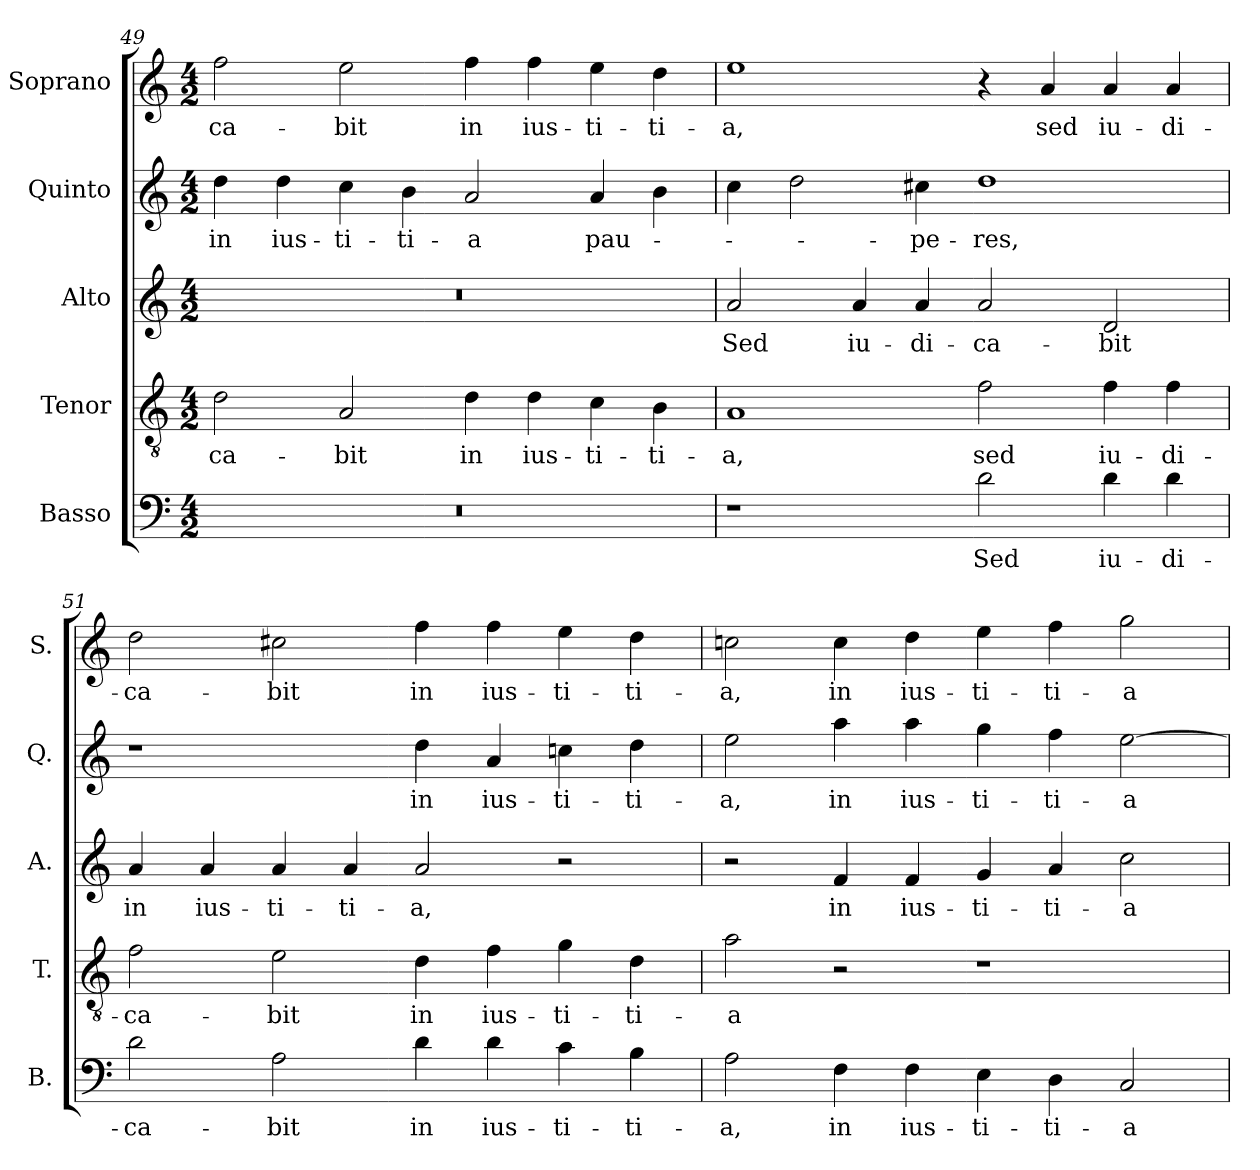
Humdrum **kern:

**kern	**text	**kern	**text	**kern	**text	**kern	**text	**kern	**text
*part5	*part5	*part4	*part4	*part3	*part3	*part2	*part2	*part1	*part1
*staff5	*staff5	*staff4	*staff4	*staff3	*staff3	*staff2	*staff2	*staff1	*staff1
*I"Basso	*	*I"Tenor	*	*I"Alto	*	*I"Quinto	*	*I"Soprano	*
*I'B.	*	*I'T.	*	*I'A.	*	*I'Q.	*	*I'S.	*
*clefF4	*	*clefGv2	*	*clefG2	*	*clefG2	*	*clefG2	*
*	*	*ITrd7c12	*	*	*	*	*	*	*
*k[]	*	*k[]	*	*k[]	*	*k[]	*	*k[]	*
*C:	*	*C:	*	*C:	*	*C:	*	*C:	*
*M4/2	*	*M4/2	*	*M4/2	*	*M4/2	*	*M4/2	*
=49	=49	=49	=49	=49	=49	=49	=49	=49	=49
!LO:N:vis=1	!	!	!	!	!	!	!	!	!
!	!	!	!LO:LY:b:color=#000000	!LO:N:vis=1	!	!	!	!	!
!	!	!	!	!	!	!	!LO:LY:b:color=#000000	!	!
!	!	!	!	!	!	!	!	!	!LO:LY:b:color=#000000
0r	.	2Di\	-ca-	0r	.	4ddi\	in	2ffi\	-ca-
!	!	!	!	!	!	!	!LO:LY:b:color=#000000	!	!
.	.	.	.	.	.	4ddi\	ius-	.	.
!	!	!	!LO:LY:b:color=#000000	!	!	!	!	!	!
!	!	!	!	!	!	!	!LO:LY:b:color=#000000	!	!
!	!	!	!	!	!	!	!	!	!LO:LY:b:color=#000000
.	.	2AAi/	-bit	.	.	4cci\	-ti-	2eei\	-bit
!	!	!	!	!	!	!	!LO:LY:b:color=#000000	!	!
.	.	.	.	.	.	4bi\	-ti-	.	.
!	!	!	!LO:LY:b:color=#000000	!	!	!	!	!	!
!	!	!	!	!	!	!	!LO:LY:b:color=#000000	!	!
!	!	!	!	!	!	!	!	!	!LO:LY:b:color=#000000
.	.	4Di\	in	.	.	2ai/	-a	4ffi\	in
!	!	!	!LO:LY:b:color=#000000	!	!	!	!	!	!
!	!	!	!	!	!	!	!	!	!LO:LY:b:color=#000000
.	.	4Di\	ius-	.	.	.	.	4ffi\	ius-
!	!	!	!LO:LY:b:color=#000000	!	!	!	!	!	!
!	!	!	!	!	!	!	!LO:LY:b:color=#000000	!	!
!	!	!	!	!	!	!	!	!	!LO:LY:b:color=#000000
.	.	4Ci\	-ti-	.	.	4ai/	pau-	4eei\	-ti-
!	!	!	!LO:LY:b:color=#000000	!	!	!	!	!	!
!	!	!	!	!	!	!	!	!	!LO:LY:b:color=#000000
.	.	4BBi\	-ti-	.	.	4bi\	.	4ddi\	-ti-
=50	=50	=50	=50	=50	=50	=50	=50	=50	=50
!	!	!	!LO:LY:b:color=#000000	!	!	!	!	!	!
!	!	!	!	!	!LO:LY:b:color=#000000	!	!	!	!
!	!	!	!	!	!	!	!	!	!LO:LY:b:color=#000000
1r	.	1AAi	-a,	2ai/	Sed	4cci\	.	1eei	-a,
.	.	.	.	.	.	2ddi\	.	.	.
!	!	!	!	!	!LO:LY:b:color=#000000	!	!	!	!
.	.	.	.	4ai/	iu-	.	.	.	.
!	!	!	!	!	!LO:LY:b:color=#000000	!	!	!	!
!	!	!	!	!	!	!	!LO:LY:b:color=#000000	!	!
.	.	.	.	4ai/	-di-	4cc#Xi\	-pe-	.	.
!	!LO:LY:b:color=#000000	!	!	!	!	!	!	!	!
!	!	!	!LO:LY:b:color=#000000	!	!	!	!	!	!
!	!	!	!	!	!LO:LY:b:color=#000000	!	!	!	!
!	!	!	!	!	!	!	!LO:LY:b:color=#000000	!	!
2di\	Sed	2Fi\	sed	2ai/	-ca-	1ddi	-res,	4r	.
!	!	!	!	!	!	!	!	!	!LO:LY:b:color=#000000
.	.	.	.	.	.	.	.	4ai/	sed
!	!LO:LY:b:color=#000000	!	!	!	!	!	!	!	!
!	!	!	!LO:LY:b:color=#000000	!	!	!	!	!	!
!	!	!	!	!	!LO:LY:b:color=#000000	!	!	!	!
!	!	!	!	!	!	!	!	!	!LO:LY:b:color=#000000
4di\	iu-	4Fi\	iu-	2di/	-bit	.	.	4ai/	iu-
!	!LO:LY:b:color=#000000	!	!	!	!	!	!	!	!
!	!	!	!LO:LY:b:color=#000000	!	!	!	!	!	!
!	!	!	!	!	!	!	!	!	!LO:LY:b:color=#000000
4di\	-di-	4Fi\	-di-	.	.	.	.	4ai/	-di-
!!LO:LB:g=z
=51	=51	=51	=51	=51	=51	=51	=51	=51	=51
!	!LO:LY:b:color=#000000	!	!	!	!	!	!	!	!
!	!	!	!LO:LY:b:color=#000000	!	!	!	!	!	!
!	!	!	!	!	!LO:LY:b:color=#000000	!	!	!	!
!	!	!	!	!	!	!	!	!	!LO:LY:b:color=#000000
2di\	-ca-	2Fi\	-ca-	4ai/	in	1r	.	2ddi\	-ca-
!	!	!	!	!	!LO:LY:b:color=#000000	!	!	!	!
.	.	.	.	4ai/	ius-	.	.	.	.
!	!LO:LY:b:color=#000000	!	!	!	!	!	!	!	!
!	!	!	!LO:LY:b:color=#000000	!	!	!	!	!	!
!	!	!	!	!	!LO:LY:b:color=#000000	!	!	!	!
!	!	!	!	!	!	!	!	!	!LO:LY:b:color=#000000
2Ai\	-bit	2Ei\	-bit	4ai/	-ti-	.	.	2cc#Xi\	-bit
!	!	!	!	!	!LO:LY:b:color=#000000	!	!	!	!
.	.	.	.	4ai/	-ti-	.	.	.	.
!	!LO:LY:b:color=#000000	!	!	!	!	!	!	!	!
!	!	!	!LO:LY:b:color=#000000	!	!	!	!	!	!
!	!	!	!	!	!LO:LY:b:color=#000000	!	!	!	!
!	!	!	!	!	!	!	!LO:LY:b:color=#000000	!	!
!	!	!	!	!	!	!	!	!	!LO:LY:b:color=#000000
4di\	in	4Di\	in	2ai/	-a,	4ddi\	in	4ffi\	in
!	!LO:LY:b:color=#000000	!	!	!	!	!	!	!	!
!	!	!	!LO:LY:b:color=#000000	!	!	!	!	!	!
!	!	!	!	!	!	!	!LO:LY:b:color=#000000	!	!
!	!	!	!	!	!	!	!	!	!LO:LY:b:color=#000000
4di\	ius-	4Fi\	ius-	.	.	4ai/	ius-	4ffi\	ius-
!	!LO:LY:b:color=#000000	!	!	!	!	!	!	!	!
!	!	!	!LO:LY:b:color=#000000	!	!	!	!	!	!
!	!	!	!	!	!	!	!LO:LY:b:color=#000000	!	!
!	!	!	!	!	!	!	!	!	!LO:LY:b:color=#000000
4ci\	-ti-	4Gi\	-ti-	2r	.	4ccni\	-ti-	4eei\	-ti-
!	!LO:LY:b:color=#000000	!	!	!	!	!	!	!	!
!	!	!	!LO:LY:b:color=#000000	!	!	!	!	!	!
!	!	!	!	!	!	!	!LO:LY:b:color=#000000	!	!
!	!	!	!	!	!	!	!	!	!LO:LY:b:color=#000000
4Bi\	-ti-	4Di\	-ti-	.	.	4ddi\	-ti-	4ddi\	-ti-
=52	=52	=52	=52	=52	=52	=52	=52	=52	=52
!	!LO:LY:b:color=#000000	!	!	!	!	!	!	!	!
!	!	!	!LO:LY:b:color=#000000	!	!	!	!	!	!
!	!	!	!	!	!	!	!LO:LY:b:color=#000000	!	!
!	!	!	!	!	!	!	!	!	!LO:LY:b:color=#000000
2Ai\	-a,	2Ai\	-a	2r	.	2eei\	-a,	2ccni\	-a,
!	!LO:LY:b:color=#000000	!	!	!	!	!	!	!	!
!	!	!	!	!	!LO:LY:b:color=#000000	!	!	!	!
!	!	!	!	!	!	!	!LO:LY:b:color=#000000	!	!
!	!	!	!	!	!	!	!	!	!LO:LY:b:color=#000000
4Fi\	in	2r	.	4fi/	in	4aai\	in	4cci\	in
!	!LO:LY:b:color=#000000	!	!	!	!	!	!	!	!
!	!	!	!	!	!LO:LY:b:color=#000000	!	!	!	!
!	!	!	!	!	!	!	!LO:LY:b:color=#000000	!	!
!	!	!	!	!	!	!	!	!	!LO:LY:b:color=#000000
4Fi\	ius-	.	.	4fi/	ius-	4aai\	ius-	4ddi\	ius-
!	!LO:LY:b:color=#000000	!	!	!	!	!	!	!	!
!	!	!	!	!	!LO:LY:b:color=#000000	!	!	!	!
!	!	!	!	!	!	!	!LO:LY:b:color=#000000	!	!
!	!	!	!	!	!	!	!	!	!LO:LY:b:color=#000000
4Ei\	-ti-	1r	.	4gi/	-ti-	4ggi\	-ti-	4eei\	-ti-
!	!LO:LY:b:color=#000000	!	!	!	!	!	!	!	!
!	!	!	!	!	!LO:LY:b:color=#000000	!	!	!	!
!	!	!	!	!	!	!	!LO:LY:b:color=#000000	!	!
!	!	!	!	!	!	!	!	!	!LO:LY:b:color=#000000
4Di\	-ti-	.	.	4ai/	-ti-	4ffi\	-ti-	4ffi\	-ti-
!	!LO:LY:b:color=#000000	!	!	!	!	!	!	!	!
!	!	!	!	!	!LO:LY:b:color=#000000	!	!	!	!
!	!	!	!	!	!	!	!LO:LY:b:color=#000000	!	!
!	!	!	!	!	!	!	!	!	!LO:LY:b:color=#000000
2Ci/	-a	.	.	2cci\	-a	[2eei\	-a	2ggi\	-a
=	=	=	=	=	=	=	=	=	=
*-	*-	*-	*-	*-	*-	*-	*-	*-	*-
